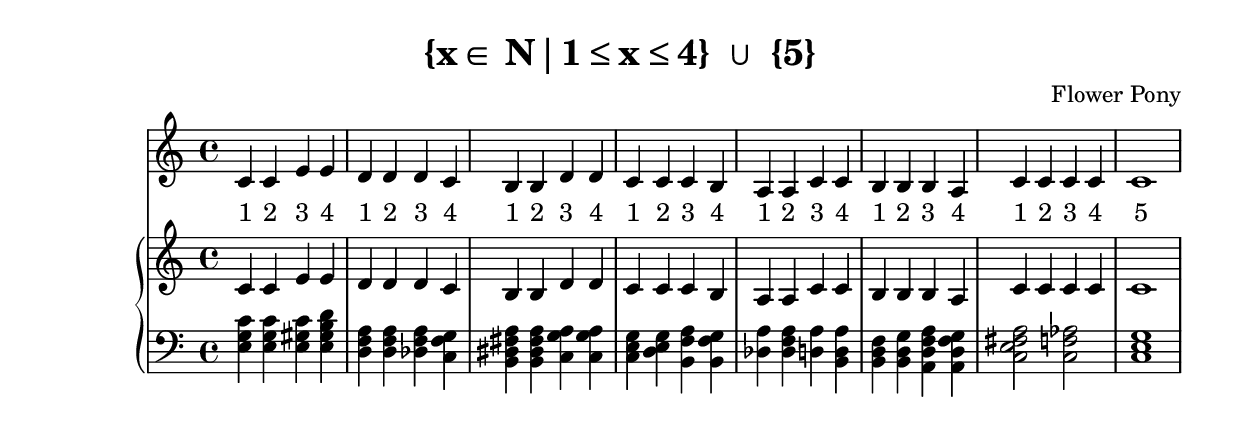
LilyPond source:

\version "2.21.0"

\header {
 date = "2024"
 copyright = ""
 title = "{x∈ N∣1≤x≤4} ∪ {5}"
 composer = "Flower Pony"
}

lyricsPattern = \lyricmode {
  "1"4 "2"4 "3"4 "4"4
}

melodyPattern = { c'4 c'4 e'4 e'4 
                                          d'4 d'4 d'4 c'4 
                                          b4  b4  d'4 d'4 
                                          c'4 c'4 c'4 b4 
                                          a4  a4  c'4 c'4 
                                          b4  b4  b4  a4
                                          c'4  c'4  c'4  c'4
                                          c'1 }


\book {
  \score {
  <<
    \new Staff = "singer" <<
      \new Voice = "vocal" { \time 4/4  \melodyPattern }
      \addlyrics { \time 4/4 {  \lyricsPattern  
                                \lyricsPattern 
                                \lyricsPattern 
                                \lyricsPattern 
                                \lyricsPattern
                                \lyricsPattern
                                \lyricsPattern
                                "5"1}}
                            
    >>
\new PianoStaff = "piano" <<
      \new Staff = "upper" { 
        \clef treble 
        \time 4/4 


                                        { c'4 c'4 e'4 e'4 
                                          d'4 d'4 d'4 c'4 
                                          b4  b4  d'4 d'4 
                                          c'4 c'4 c'4 b4 
                                          a4  a4  c'4 c'4 
                                          b4  b4  b4  a4
                                          c'4  c'4  c'4  c'4
                                          c'1}
      }
      \new Staff = "lower" { 
        \clef bass 
        \time 4/4 { 
          <e g c'>4 <e g c'>4 <e gis c'>4 <e gis b d'>4
          <d f a>4 <d f a>4  <des f a>4 <c f g>4
          <b, dis fis a>4 <b, dis fis a>4 <c g a>4 <c g a>4
          <c e g>4 <d e g>4 <b, f a>4 <b, f g>4 
          <a des>4 <a f des>4 <a d>4 <b, a d>4 
          <b, d f>4 <b, d g>4 <a, d f a>4 <a, d f g>4
          <c e fis a>2 <c f aes>2
          <c e g>1} 
      }
    >>


  >>
  \layout { }
  \midi { }
  }
}
